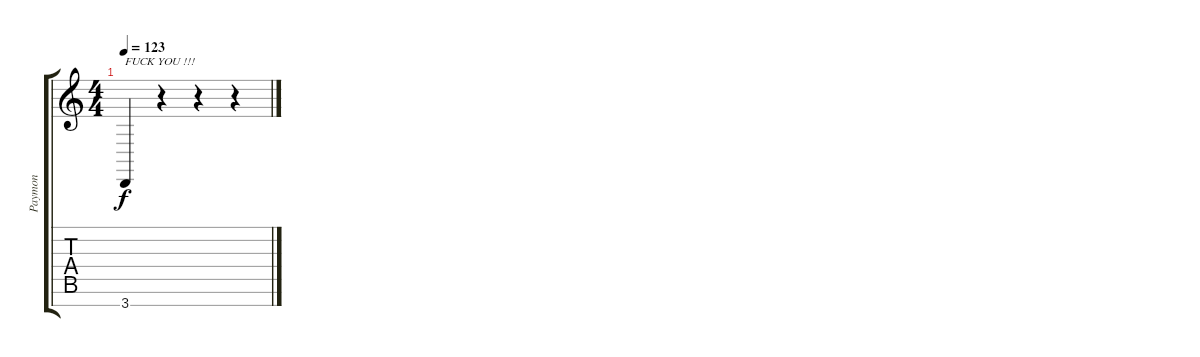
\track ("Paymon" "Paymon") {instrument choiraahs}
\staff {score tabs}
\tuning (E4 B3 G3 D3 A2 E2 B1) {hide}
\ts (4 4)
\tempo 123
\clef g2
\ks c
3.7.4{txt "FUCK YOU !!!" dy f} r.4 r.4 r.4
